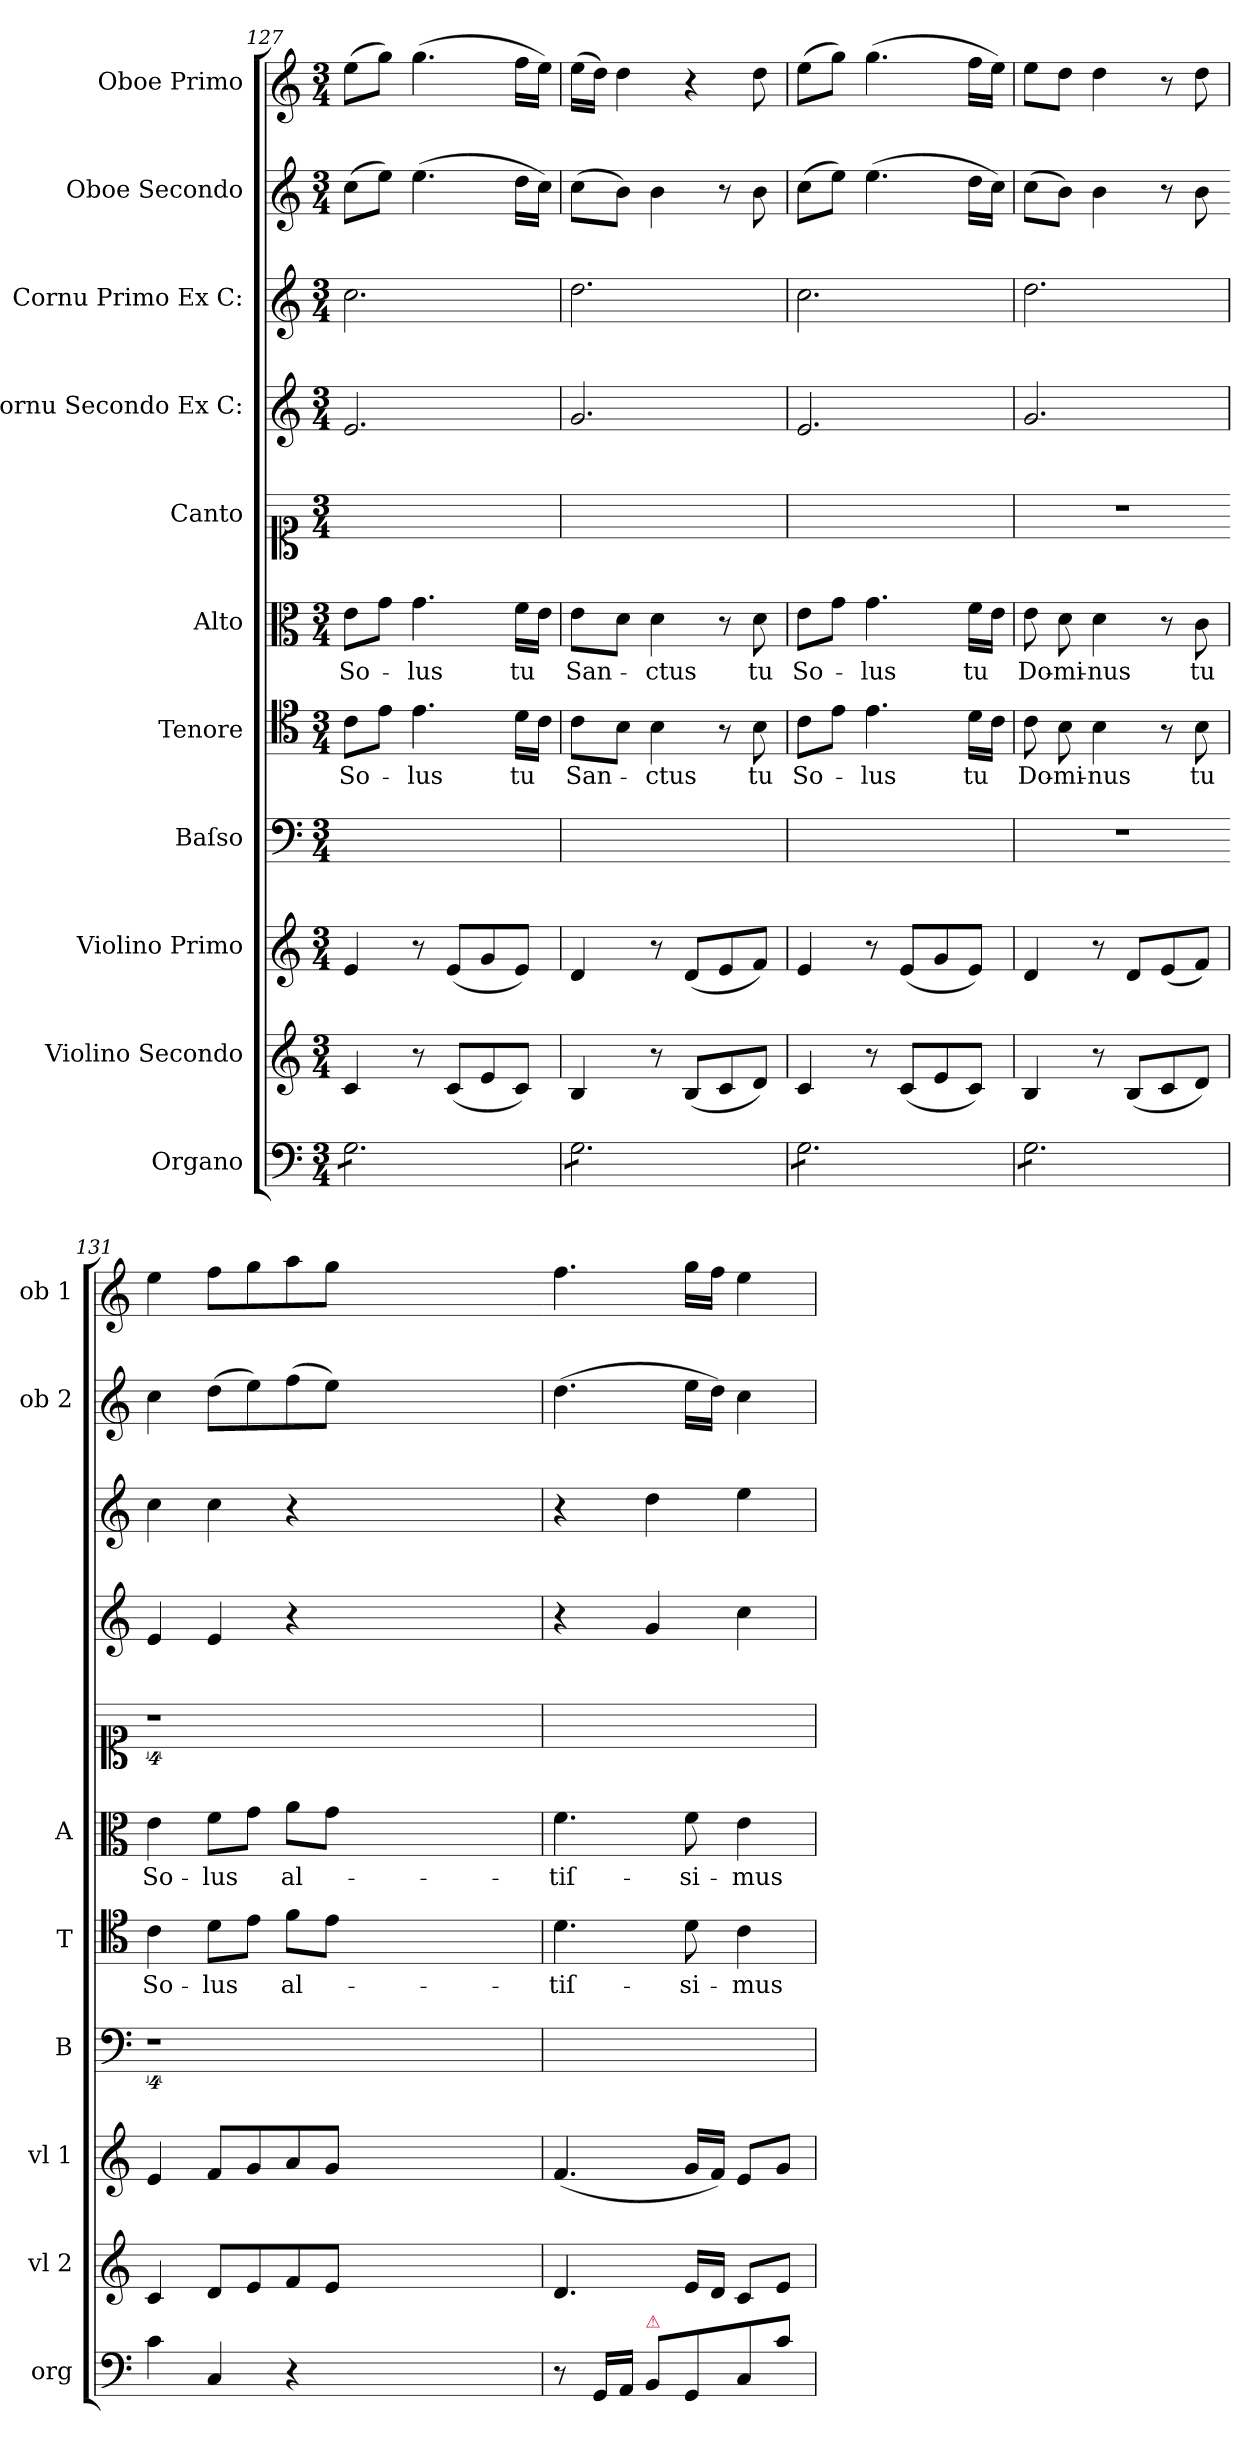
**kern	**kern	**kern	**kern	**kern	**text	**kern	**text	**kern	**kern	**kern	**kern	**kern
*part11	*part10	*part9	*part8	*part7	*part7	*part6	*part6	*part5	*part4	*part3	*part2	*part1
*staff11	*staff10	*staff9	*staff8	*staff7	*staff7	*staff6	*staff6	*staff5	*staff4	*staff3	*staff2	*staff1
*I"Organo	*I"Violino Secondo	*I"Violino Primo	*I"Baſso	*I"Tenore	*	*I"Alto	*	*I"Canto	*I"Cornu Secondo Ex C:	*I"Cornu Primo Ex C:	*I"Oboe Secondo	*I"Oboe Primo
*I'org	*I'vl 2	*I'vl 1	*I'B	*I'T	*	*I'A	*	*	*	*	*I'ob 2	*I'ob 1
*clefF4	*clefG2	*clefG2	*clefF4	*clefC4	*	*clefC3	*	*clefC1	*clefG2	*clefG2	*clefG2	*clefG2
*k[]	*k[]	*k[]	*k[]	*k[]	*	*k[]	*	*k[]	*k[]	*k[]	*k[]	*k[]
*C:	*C:	*C:	*C:	*C:	*	*C:	*	*C:	*C:	*C:	*C:	*C:
*M3/4	*M3/4	*M3/4	*M3/4	*M3/4	*	*M3/4	*	*M3/4	*M3/4	*M3/4	*M3/4	*M3/4
=127	=127	=127	=127	=127	=127	=127	=127	=127	=127	=127	=127	=127
*tremolo	*	*	*	*	*	*	*	*	*	*	*	*
8G\L	4c/	4e/	2.ryy	8c\L	So-	8e\L	So-	2.ryy	2.e/	2.cc\	(8cc\L	(8ee\L
8G\	.	.	.	8e\J	.	8g\J	.	.	.	.	8ee\J)	8gg\J)
8G\	8r	8r	.	4.e\	-lus	4.g\	-lus	.	.	.	(4.ee\	(4.gg\
8G\	(8c/L	(8e/L	.	.	.	.	.	.	.	.	.	.
8G\	8e/	8g/	.	.	.	.	.	.	.	.	.	.
8G\J	8c/J)	8e/J)	.	16d\LL	tu	16f\LL	tu	.	.	.	16dd\LL	16ff\LL
.	.	.	.	16c\JJ	.	16e\JJ	.	.	.	.	16cc\JJ)	16ee\JJ)
=128	=128	=128	=128	=128	=128	=128	=128	=128	=128	=128	=128	=128
8G\L	4B/	4d/	2.ryy	8c\L	San-	8e\L	San-	2.ryy	2.g/	2.dd\	(8cc\L	(16ee\LL
.	.	.	.	.	.	.	.	.	.	.	.	16dd\JJ)
8G\	.	.	.	8B\J	.	8d\J	.	.	.	.	8b\J)	4dd\
8G\	8r	8r	.	4B\	-ctus	4d\	-ctus	.	.	.	4b\	.
8G\	(8B/L	(8d/L	.	.	.	.	.	.	.	.	.	4r
8G\	8c/	8e/	.	8r	.	8r	.	.	.	.	8r	.
8G\J	8d/J)	8f/J)	.	8B\	tu	8d\	tu	.	.	.	8b\	8dd\
=129	=129	=129	=129	=129	=129	=129	=129	=129	=129	=129	=129	=129
8G\L	4c/	4e/	2.ryy	8c\L	So-	8e\L	So-	2.ryy	2.e/	2.cc\	(8cc\L	(8ee\L
8G\	.	.	.	8e\J	.	8g\J	.	.	.	.	8ee\J)	8gg\J)
8G\	8r	8r	.	4.e\	-lus	4.g\	-lus	.	.	.	(4.ee\	(4.gg\
8G\	(8c/L	(8e/L	.	.	.	.	.	.	.	.	.	.
8G\	8e/	8g/	.	.	.	.	.	.	.	.	.	.
8G\J	8c/J)	8e/J)	.	16d\LL	tu	16f\LL	tu	.	.	.	16dd\LL	16ff\LL
.	.	.	.	16c\JJ	.	16e\JJ	.	.	.	.	16cc\JJ)	16ee\JJ)
=130	=130	=130	=130	=130	=130	=130	=130	=130	=130	=130	=130	=130
8G\L	4B/	4d/	2.r	8c\	Do-	8e\	Do-	2.r	2.g/	2.dd\	(8cc\L	8ee\L
8G\	.	.	.	8B\	-mi-	8d\	-mi-	.	.	.	8b\J)	8dd\J
8G\	8r	8r	.	4B\	-nus	4d\	-nus	.	.	.	4b\	4dd\
8G\	(8B/L	8d/L	.	.	.	.	.	.	.	.	.	.
8G\	8c/	(8e/	.	8r	.	8r	.	.	.	.	8r	8r
8G\J	8d/J)	8f/J)	.	8B\	tu	8c\	tu	.	.	.	8b\	8dd\
*Xtremolo	*	*	*	*	*	*	*	*	*	*	*	*
=131	=131	=131	=131	=131	=131	=131	=131	=131	=131	=131	=131-	=131
4c\	4c/	4e/	4%9r	4c\	So-	4e\	So-	4%9r	4e/	4cc\	4cc\	4ee\
4C/	8d/L	8f/L	.	8d\L	-lus	8f\L	-lus	.	4e/	4cc\	(8dd\L	8ff\L
.	8e/	8g/	.	8e\J	.	8g\J	.	.	.	.	8ee\)	8gg\
4r	8f/	8a/	.	8f\L	al-	8a\L	al-	.	4r	4r	(8ff\	8aa\
.	8e/J	8g/J	.	8e\J	.	8g\J	.	.	.	.	8ee\J)	8gg\J
1.ryy	1.ryy	1.ryy	.	1.ryy	.	1.ryy	.	.	1.ryy	1.ryy	1.ryy	1.ryy
=132	=132	=132	=132	=132	=132-	=132	=132-	=132	=132	=132	=132	=132-
8r	4.d/	(4.f/	2.ryy	4.d\	-tiſ-	4.f\	-tiſ-	2.ryy	4r	4r	(4.dd\	4.ff\
16GG/LL	.	.	.	.	.	.	.	.	.	.	.	.
16AA/JJ	.	.	.	.	.	.	.	.	.	.	.	.
!LO:TX:a:color=crimson:t=⚠	!	!	!	!	!	!	!	!	!	!	!	!
8BB/L	.	.	.	.	.	.	.	.	4g/	4dd\	.	.
8GG/	16e/LL	16g/LL	.	8d\	-si-	8f\	-si-	.	.	.	16ee\LL	16gg\LL
.	16d/JJ	16f/JJ)	.	.	.	.	.	.	.	.	16dd\JJ)	16ff\JJ
8C/	8c/L	8e/L	.	4c\	-mus	4e\	-mus	.	4cc\	4ee\	4cc\	4ee\
8c\J	8e/J	8g/J	.	.	.	.	.	.	.	.	.	.
=	=	=	=	=	=	=	=	=	=	=	=	=
*-	*-	*-	*-	*-	*-	*-	*-	*-	*-	*-	*-	*-
